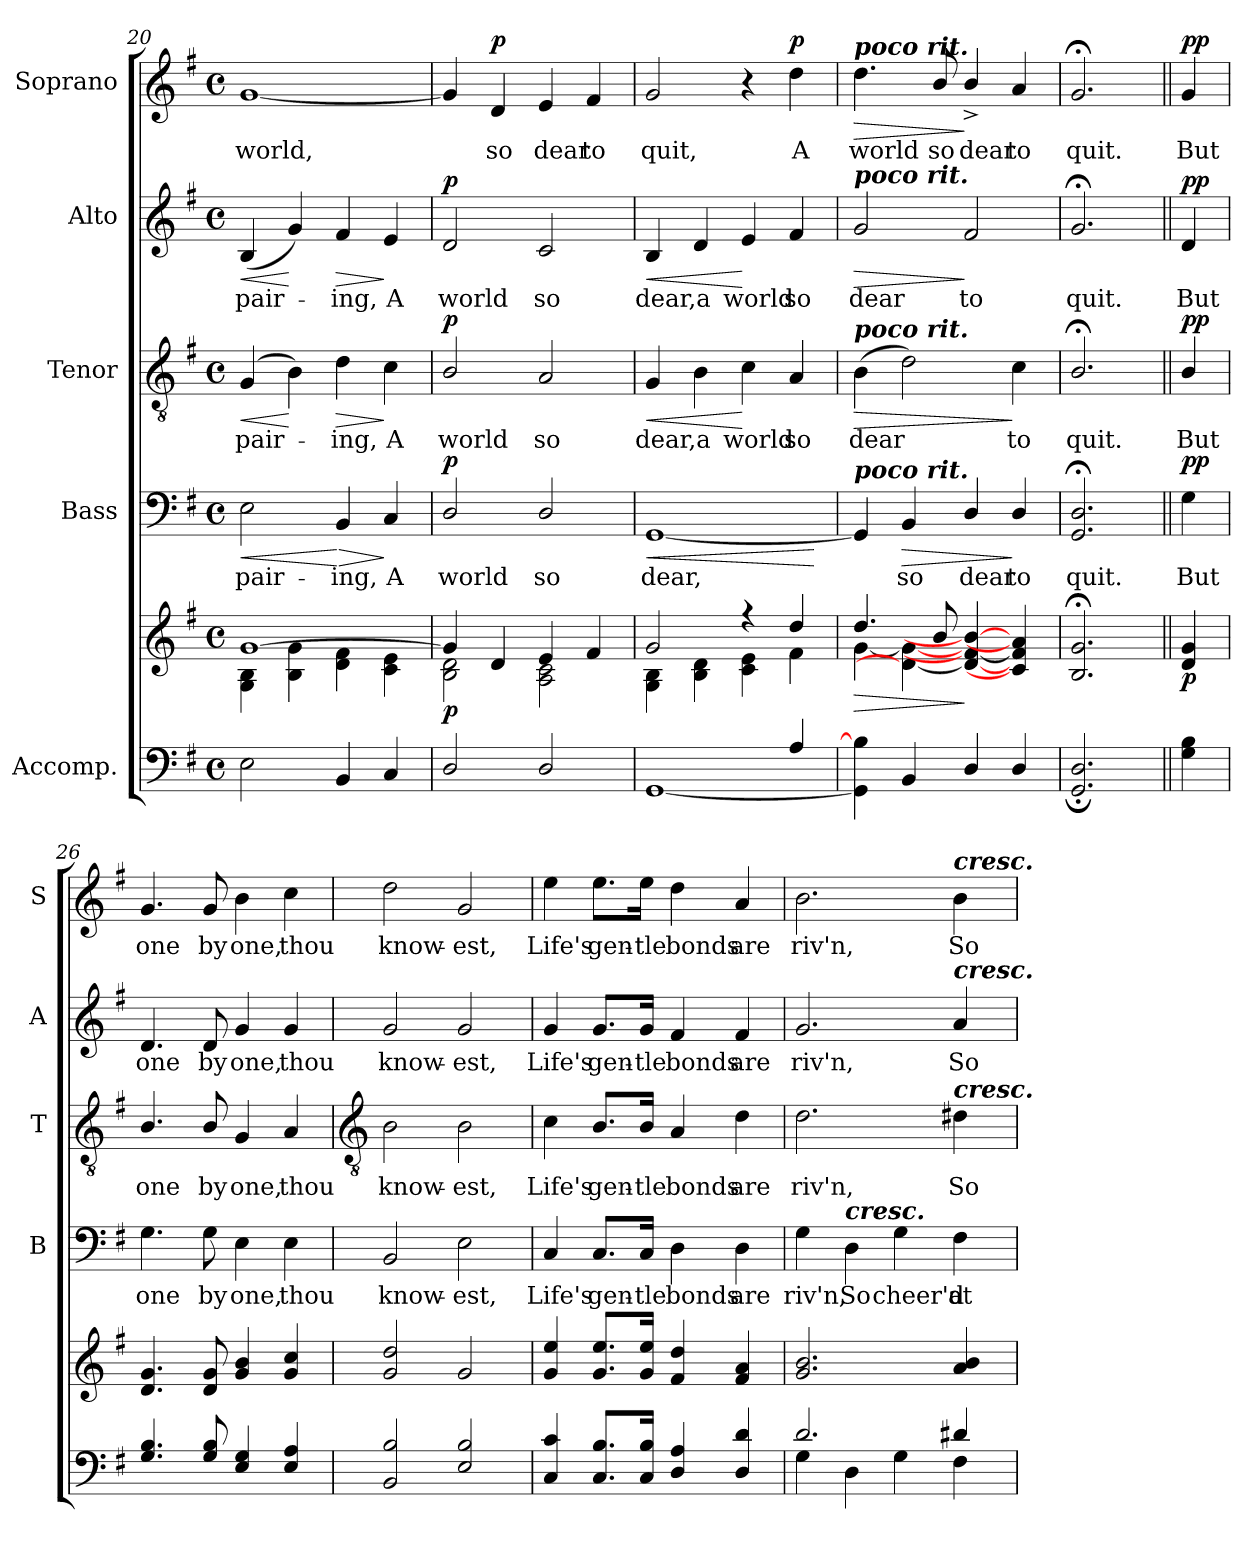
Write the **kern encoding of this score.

**kern	**kern	**dynam	**kern	**text	**dynam	**kern	**text	**dynam	**kern	**text	**dynam	**kern	**text	**dynam
*part5	*part5	*part5	*part4	*part4	*part4	*part3	*part3	*part3	*part2	*part2	*part2	*part1	*part1	*part1
*staff6	*staff5	*staff5/6	*staff4	*staff4	*staff4	*staff3	*staff3	*staff3	*staff2	*staff2	*staff2	*staff1	*staff1	*staff1
*I"Accomp.	*	*	*I"Bass	*	*	*I"Tenor	*	*	*I"Alto	*	*	*I"Soprano	*	*
*	*	*	*I'B	*	*	*I'T	*	*	*I'A	*	*	*I'S	*	*
!!LO:LB:g=z
*clefF4	*clefG2	*	*clefF4	*	*	*clefGv2	*	*	*clefG2	*	*	*clefG2	*	*
*k[f#]	*k[f#]	*	*k[f#]	*	*	*k[f#]	*	*	*k[f#]	*	*	*k[f#]	*	*
*G:	*G:	*	*G:	*	*	*G:	*	*	*G:	*	*	*G:	*	*
*M4/4	*M4/4	*	*M4/4	*	*	*M4/4	*	*	*M4/4	*	*	*M4/4	*	*
*met(c)	*met(c)	*	*met(c)	*	*	*met(c)	*	*	*met(c)	*	*	*met(c)	*	*
=20	=20	=20	=20	=20	=20	=20	=20	=20	=20	=20	=20	=20	=20	=20
*^	*^	*	*	*	*	*	*	*	*	*	*	*	*	*
!	!	!	!	!	!	!LO:LY:b	!LO:HP:b	!	!LO:LY:b	!LO:HP:b	!	!LO:LY:b	!LO:HP:b	!	!LO:LY:b	!
1ryy	2E\	[1g/	4G\ 4B\	.	2E	-pair-	<	(<4G	-pair-	<	(<4B	-pair-	<	[1g	world,	.
.	.	.	4B\ 4g\	.	.	.	.	4B)	.	[	4g)	.	[	.	.	.
!	!	!	!	!	!	!LO:LY:b	!LO:HP:n=1:b	!	!LO:LY:b	!LO:HP:b	!	!LO:LY:b	!LO:HP:b	!	!	!
.	4BB/	.	4d\ 4f#\	.	4BB	-ing,	[ >	4d	ing,	>	4f#	ing,	>	.	.	.
!	!	!	!	!	!	!LO:LY:b	!	!	!LO:LY:b	!	!	!LO:LY:b	!	!	!	!
.	4C/	.	4c\ 4e\	.	4C	A	]	4c	A	]	4e	A	]	.	.	.
=21	=21	=21	=21	=21	=21	=21	=21	=21	=21	=21	=21	=21	=21	=21	=21	=21
!	!	!	!	!LO:DY:b	!	!LO:LY:b	!LO:DY:b	!	!LO:LY:b	!LO:DY:b	!	!LO:LY:b	!LO:DY:b	!	!	!
1ryy	2D/	4g/]	2B\ 2d\	p	2D/	world	p	2B/	world	p	2d	world	p	4g]	.	.
!	!	!	!	!	!	!	!	!	!	!	!	!	!	!	!LO:LY:b	!LO:DY:b
.	.	4d/	.	.	.	.	.	.	.	.	.	.	.	4d	so	p
!	!	!	!	!	!	!LO:LY:b	!	!	!LO:LY:b	!	!	!LO:LY:b	!	!	!LO:LY:b	!
.	2D/	4e/	2A\ 2c\	.	2D/	so	.	2A	so	.	2c	so	.	4e	dear	.
!	!	!	!	!	!	!	!	!	!	!	!	!	!	!	!LO:LY:b	!
.	.	4f#/	.	.	.	.	.	.	.	.	.	.	.	4f#	to	.
=22	=22	=22	=22	=22	=22	=22	=22	=22	=22	=22	=22	=22	=22	=22	=22	=22
!	!	!	!	!	!	!LO:LY:b	!LO:HP:b	!	!LO:LY:b	!LO:HP:b	!	!LO:LY:b	!LO:HP:b	!	!LO:LY:b	!
2.ryy	[1GG\	2g/	4G\ 4B\	.	[1GG	dear,	<	4G	dear,	<	4B	dear,	<	2g	quit,	.
!	!	!	!	!	!	!	!	!	!LO:LY:b	!	!	!LO:LY:b	!	!	!	!
.	.	.	4B\ 4d\	.	.	.	.	4B	a	.	4d	a	.	.	.	.
!	!	!	!	!	!	!	!	!	!LO:LY:b	!	!	!LO:LY:b	!	!	!	!
.	.	4r	4c\ 4e\	.	.	.	.	4c	world	[	4e	world	[	4r	.	.
!	!	!	!	!	!	!	!	!	!LO:LY:b	!	!	!LO:LY:b	!	!	!LO:LY:b	!LO:DY:b
4A/	.	4dd/	4f#\	.	.	.	.	4A	so	.	4f#	so	.	4dd	A	p
*v	*v	*	*	*	*	*	*	*	*	*	*	*	*	*	*	*
*	*v	*v	*	*	*	*	*	*	*	*	*	*	*	*	*
.	.	.	.	.	[	.	.	.	.	.	.	.	.	.
=23	=23	=23	=23	=23	=23	=23	=23	=23	=23	=23	=23	=23	=23	=23
*^	*	*	*	*	*	*	*	*	*	*	*	*	*	*
!	!	!	!	!	!	!	!	!	!	!	!	!	!LO:TX:a:Bi:t=poco rit.	!	!
!	!	!	!	!	!	!	!	!	!	!LO:TX:a:Bi:t=poco rit.	!	!	!	!	!
!	!	!	!	!	!	!	!LO:TX:a:Bi:t=poco rit.	!	!	!	!	!	!	!	!
!	!	!	!	!LO:TX:a:Bi:t=poco rit.	!	!	!	!	!	!	!	!	!	!	!
!	!	!LO:TX:a:Bi:t=poco rit.	!	!	!	!	!	!	!	!	!	!	!	!	!
!	!	!LO:TX:a:Bi:t=poco rit.	!	!	!	!	!	!	!	!	!	!	!	!	!
!	!	!	!LO:HP:b	!	!	!	!	!LO:LY:b	!LO:HP:b	!	!LO:LY:b	!LO:HP:b	!	!LO:LY:b	!LO:HP:b
*	*	*^	*	*	*	*	*	*	*	*	*	*	*	*	*
1ryy	4GG\] 4B\]	4.dd/	[4g\	>	4GG]	.	.	(>4B	dear	>	2g	dear	>	4.dd	world	>
!	!	!	!	!	!	!LO:LY:b	!LO:HP:b	!	!	!	!	!	!	!	!	!
.	4BB/	.	4d\_ 4g\_	.	4BB	so	>	2d)	.	.	.	.	.	.	.	.
!	!	!	!	!	!	!	!	!	!	!	!	!	!	!	!LO:LY:b	!
.	.	8b/	.	.	.	.	.	.	.	.	.	.	.	8b/	so	.
!	!	!	!	!	!	!LO:LY:b	!	!	!	!	!	!LO:LY:b	!	!	!LO:LY:b	!
.	4D/	2ryy	4d/_ 4f#/_ 4b/_	]	4D/	dear	.	.	.	.	2f#	to	]	4b^/	dear	]
!	!	!	!	!	!	!LO:LY:b	!	!	!LO:LY:b	!	!	!	!	!	!LO:LY:b	!
.	4D/	.	4c/] 4f#/] 4a/]	.	4D/	to	]	4c	to	]	.	.	.	4a	to	.
=24	=24	=24	=24	=24	=24	=24	=24	=24	=24	=24	=24	=24	=24	=24	=24	=24
!	!	!	!	!	!	!LO:LY:b	!	!	!LO:LY:b	!	!	!LO:LY:b	!	!	!LO:LY:b	!
2.ryy	2.GG/;< 2.D/;<	2.B/;< 2.g/;<	2.ryy	.	2.GG;< 2.D;<	quit.	.	2.B;</	quit.	.	2.g;<	quit.	.	2.g;<	quit.	.
=25||	=25||	=25||	=25||	=25||	=25||	=25||	=25||	=25||	=25||	=25||	=25||	=25||	=25||	=25||	=25||	=25||
!	!	!	!	!LO:DY:b	!	!LO:LY:b	!LO:DY:b	!	!LO:LY:b	!LO:DY:b	!	!LO:LY:b	!LO:DY:b	!	!LO:LY:b	!LO:DY:b
4G 4B	4ryy	4d/ 4g/	4ryy	p	4G	But	pp	4B/	But	pp	4d	But	pp	4g	But	pp
=26	=26	=26	=26	=26	=26	=26	=26	=26	=26	=26	=26	=26	=26	=26	=26	=26
!	!	!	!	!	!	!LO:LY:b	!	!	!LO:LY:b	!	!	!LO:LY:b	!	!	!LO:LY:b	!
4.G 4.B	1ryy	4.d/ 4.g/	1ryy	.	4.G	one	.	4.B/	one	.	4.d	one	.	4.g	one	.
!	!	!	!	!	!	!LO:LY:b	!	!	!LO:LY:b	!	!	!LO:LY:b	!	!	!LO:LY:b	!
8G 8B	.	8d/ 8g/	.	.	8G	by	.	8B/	by	.	8d	by	.	8g	by	.
!	!	!	!	!	!	!LO:LY:b	!	!	!LO:LY:b	!	!	!LO:LY:b	!	!	!LO:LY:b	!
4E 4G	.	4g/ 4b/	.	.	4E	one,	.	4G	one,	.	4g	one,	.	4b	one,	.
!	!	!	!	!	!	!LO:LY:b	!	!	!LO:LY:b	!	!	!LO:LY:b	!	!	!LO:LY:b	!
4E 4A	.	4g/ 4cc/	.	.	4E	thou	.	4A	thou	.	4g	thou	.	4cc	thou	.
!!LO:LB:g=z
=27	=27	=27	=27	=27	=27	=27	=27	=27	=27	=27	=27	=27	=27	=27	=27	=27
*	*	*	*	*	*	*	*	*clefGv2	*	*	*	*	*	*	*	*
!	!	!	!	!	!	!LO:LY:b	!	!	!LO:LY:b	!	!	!LO:LY:b	!	!	!LO:LY:b	!
2BB 2B	1ryy	2g/ 2dd/	1ryy	.	2BB	know-	.	2B	know-	.	2g	know-	.	2dd	know-	.
!	!	!	!	!	!	!LO:LY:b	!	!	!LO:LY:b	!	!	!LO:LY:b	!	!	!LO:LY:b	!
2E 2B	.	2g/	.	.	2E	-est,	.	2B	-est,	.	2g	-est,	.	2g	-est,	.
=28	=28	=28	=28	=28	=28	=28	=28	=28	=28	=28	=28	=28	=28	=28	=28	=28
!	!	!	!	!	!	!LO:LY:b	!	!	!LO:LY:b	!	!	!LO:LY:b	!	!	!LO:LY:b	!
4C 4c	1ryy	4g/ 4ee/	1ryy	.	4C	Life's	.	4c	Life's	.	4g	Life's	.	4ee	Life's	.
!	!	!	!	!	!	!LO:LY:b	!	!	!LO:LY:b	!	!	!LO:LY:b	!	!	!LO:LY:b	!
8.C 8.BL	.	8.g/ 8.ee/L	.	.	8.C/L	gen-	.	8.B/L	gen-	.	8.g/L	gen-	.	8.ee\L	gen-	.
!	!	!	!	!	!	!LO:LY:b	!	!	!LO:LY:b	!	!	!LO:LY:b	!	!	!LO:LY:b	!
16C 16BJ	.	16g/ 16ee/J	.	.	16C/Jk	-tle	.	16B/Jk	-tle	.	16g/Jk	-tle	.	16ee\Jk	-tle	.
!	!	!	!	!	!	!LO:LY:b	!	!	!LO:LY:b	!	!	!LO:LY:b	!	!	!LO:LY:b	!
4D 4A	.	4f#/ 4dd/	.	.	4D	bonds	.	4A	bonds	.	4f#	bonds	.	4dd	bonds	.
!	!	!	!	!	!	!LO:LY:b	!	!	!LO:LY:b	!	!	!LO:LY:b	!	!	!LO:LY:b	!
4D 4d	.	4f#/ 4a/	.	.	4D	are	.	4d	are	.	4f#	are	.	4a	are	.
=29	=29	=29	=29	=29	=29	=29	=29	=29	=29	=29	=29	=29	=29	=29	=29	=29
!	!	!	!	!	!	!LO:LY:b	!	!	!LO:LY:b	!	!	!LO:LY:b	!	!	!LO:LY:b	!
2.d/	4G\	2.g/ 2.b/	1ryy	.	4G	riv'n,	.	2.d	riv'n,	.	2.g	riv'n,	.	2.b	riv'n,	.
!	!	!	!	!	!LO:TX:a:Bi:t=cresc.	!	!	!	!	!	!	!	!	!	!	!
!	!	!	!	!	!	!LO:LY:b	!	!	!	!	!	!	!	!	!	!
.	4D\	.	.	.	4D	So	.	.	.	.	.	.	.	.	.	.
!	!	!	!	!	!	!LO:LY:b	!	!	!	!	!	!	!	!	!	!
.	4G\	.	.	.	4G	cheer'd	.	.	.	.	.	.	.	.	.	.
!	!	!	!	!	!	!	!	!	!	!	!	!	!	!LO:TX:a:Bi:t=cresc.	!	!
!	!	!	!	!	!	!	!	!	!	!	!LO:TX:a:Bi:t=cresc.	!	!	!	!	!
!	!	!	!	!	!	!	!	!LO:TX:a:Bi:t=cresc.	!	!	!	!	!	!	!	!
!	!	!	!	!	!	!LO:LY:b	!	!	!LO:LY:b	!	!	!LO:LY:b	!	!	!LO:LY:b	!
4d#X/	4F#\	4a/ 4b/	.	.	4F#	at	.	4d#X	So	.	4a	So	.	4b	So	.
*v	*v	*	*	*	*	*	*	*	*	*	*	*	*	*	*	*
*	*v	*v	*	*	*	*	*	*	*	*	*	*	*	*	*
=	=	=	=	=	=	=	=	=	=	=	=	=	=	=
*-	*-	*-	*-	*-	*-	*-	*-	*-	*-	*-	*-	*-	*-	*-
